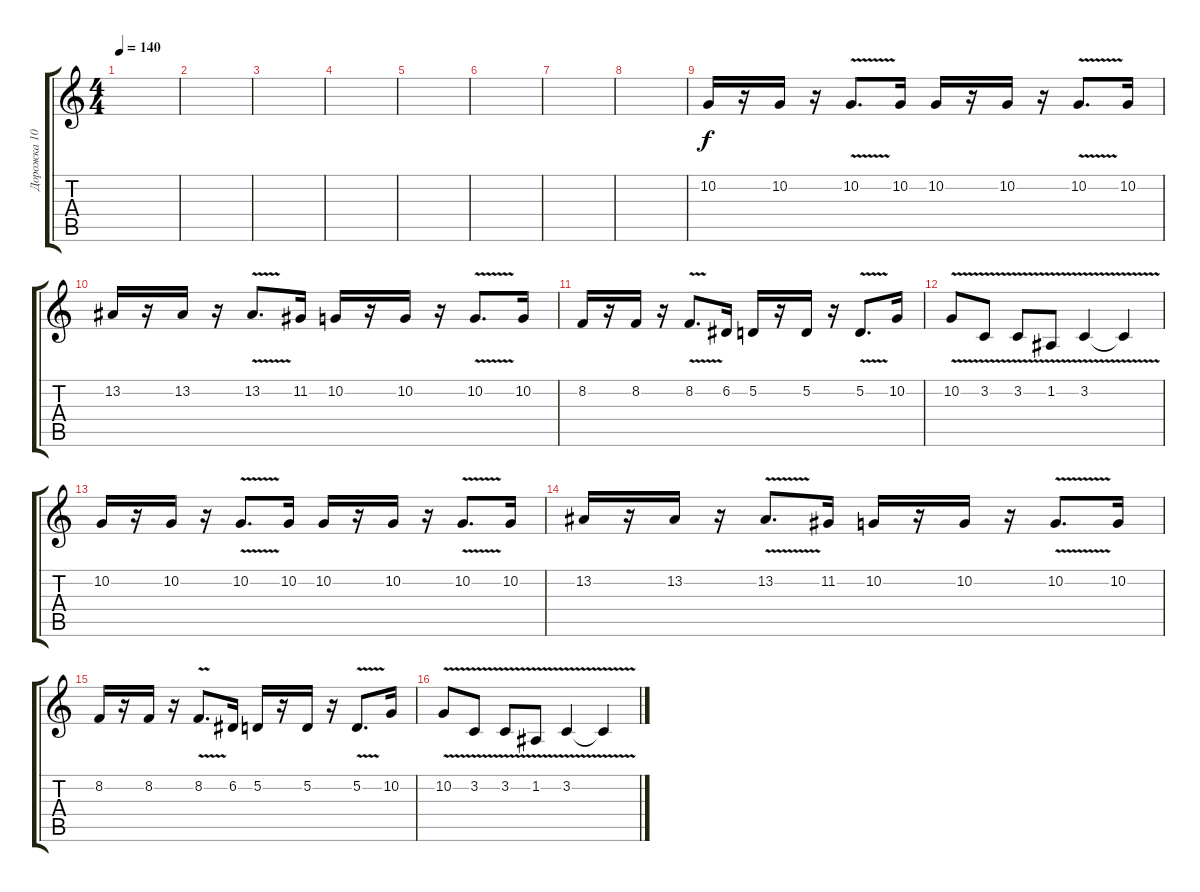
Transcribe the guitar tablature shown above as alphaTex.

\track ("Дорожка 10" "Дорожка 10") {instrument violin}
\staff {score tabs}
\tuning (D4 A3 F3 C3 G2 D2) {hide}
\ts (4 4)
\tempo 140
\clef g2
\ks c
|
|
|
|
|
|
|
|
10.2.16 r.16 10.2.16 r.16 10.2{v}.8{d} 10.2.16 10.2.16 r.16 10.2.16 r.16 10.2{v}.8{d} 10.2.16 |
13.2.16 r.16 13.2.16 r.16 13.2{v}.8{d} 11.2.16 10.2.16 r.16 10.2.16 r.16 10.2{v}.8{d} 10.2.16 |
8.2.16 r.16 8.2.16 r.16 8.2{v}.8{d} 6.2.16 5.2.16 r.16 5.2.16 r.16 5.2{v}.8{d} 10.2.16 |
10.2{v}.8 3.2{v}.8 3.2{v}.8 1.2{v}.8 3.2{v}.4 3.2{t}.4 |
10.2.16 r.16 10.2.16 r.16 10.2{v}.8{d} 10.2.16 10.2.16 r.16 10.2.16 r.16 10.2{v}.8{d} 10.2.16 |
13.2.16 r.16 13.2.16 r.16 13.2{v}.8{d} 11.2.16 10.2.16 r.16 10.2.16 r.16 10.2{v}.8{d} 10.2.16 |
8.2.16 r.16 8.2.16 r.16 8.2{v}.8{d} 6.2.16 5.2.16 r.16 5.2.16 r.16 5.2{v}.8{d} 10.2.16 |
10.2{v}.8 3.2{v}.8 3.2{v}.8 1.2{v}.8 3.2{v}.4 3.2{t}.4
